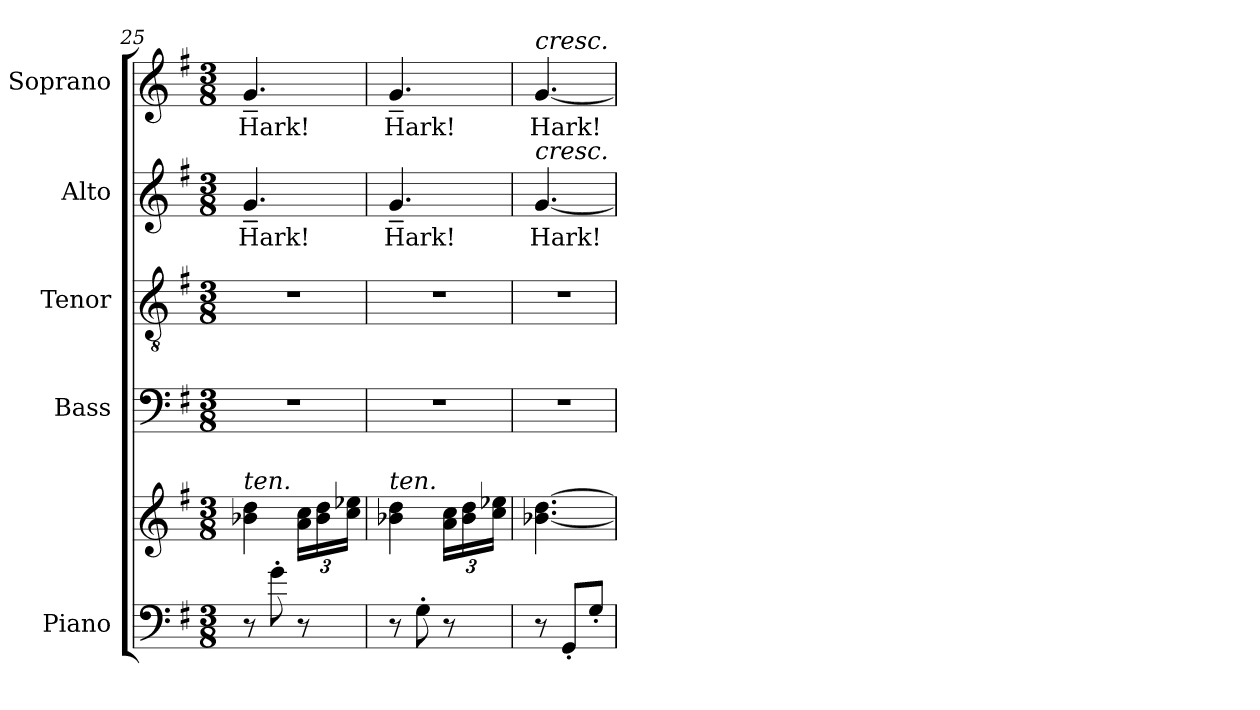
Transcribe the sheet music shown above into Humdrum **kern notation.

**kern	**kern	**kern	**kern	**kern	**text	**kern	**text
*part5	*part5	*part4	*part3	*part2	*part2	*part1	*part1
*staff6	*staff5	*staff4	*staff3	*staff2	*staff2	*staff1	*staff1
*I"Piano	*	*I"Bass	*I"Tenor	*I"Alto	*	*I"Soprano	*
*I'Pno	*	*	*	*	*	*	*
*clefF4	*clefG2	*clefF4	*clefGv2	*clefG2	*	*clefG2	*
*k[f#]	*k[f#]	*k[f#]	*k[f#]	*k[f#]	*	*k[f#]	*
*M3/8	*M3/8	*M3/8	*M3/8	*M3/8	*	*M3/8	*
=25	=25	=25	=25	=25	=25	=25	=25
!	!LO:TX:a:i:t=ten.	!	!	!	!	!	!
!	!	!	!	!	!LO:LY:b	!	!LO:LY:b
8r	4b-X\ 4dd\	4.r	4.r	4.g~/	Hark!	4.g~/	Hark!
8g'\	.	.	.	.	.	.	.
8r	24a\ 24cc\LL	.	.	.	.	.	.
.	24b-\ 24dd\	.	.	.	.	.	.
.	24cc\ 24ee-X\JJ	.	.	.	.	.	.
=26	=26	=26	=26	=26	=26	=26	=26
!	!LO:TX:a:i:t=ten.	!	!	!	!	!	!
!	!	!	!	!	!LO:LY:b	!	!LO:LY:b
8r	4b-X\ 4dd\	4.r	4.r	4.g~/	Hark!	4.g~/	Hark!
8G'\	.	.	.	.	.	.	.
8r	24a\ 24cc\LL	.	.	.	.	.	.
.	24b-\ 24dd\	.	.	.	.	.	.
.	24cc\ 24ee-X\JJ	.	.	.	.	.	.
=27	=27	=27	=27	=27	=27	=27	=27
!	!	!	!	!	!	!LO:TX:a:i:t=cresc.	!
!	!	!	!	!LO:TX:a:i:t=cresc.	!	!	!
!	!	!	!	!	!LO:LY:b	!	!LO:LY:b
8r	[4.b-X\ [4.dd\	4.r	4.r	[4.g/	Hark!	[4.g/	Hark!
8GG'/L	.	.	.	.	.	.	.
8G'/J	.	.	.	.	.	.	.
=	=	=	=	=	=	=	=
*-	*-	*-	*-	*-	*-	*-	*-
